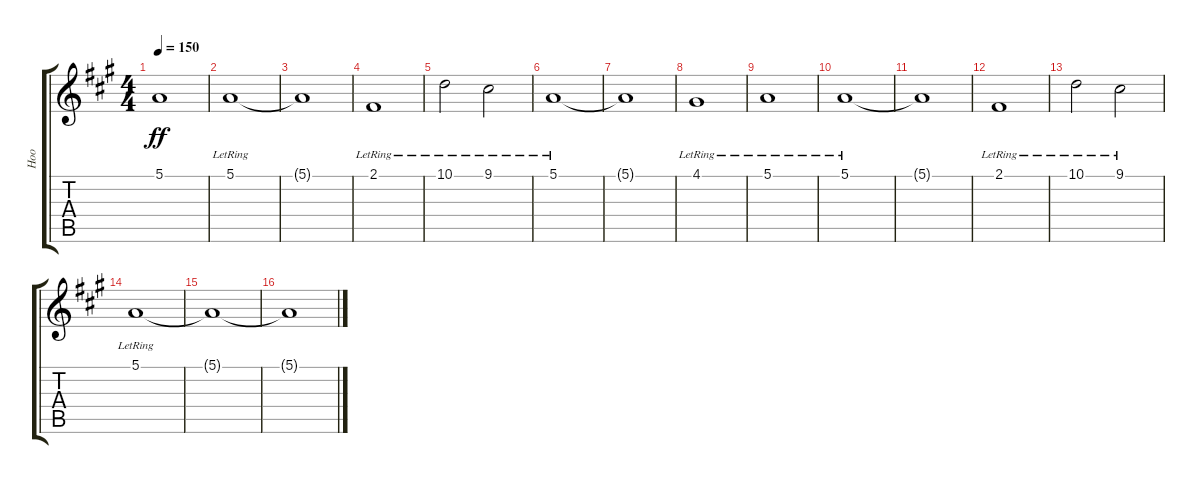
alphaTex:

\track ("Hoo" "Hoo") {instrument whistle}
\staff {score tabs}
\tuning (E4 B3 G3 D3 A2 E2) {hide}
\ts (4 4)
\tempo 150
\clef g2
\ks a
5.1{t}.1{dy ff} |
5.1{lr}.1{volume 12} |
5.1{t}.1 |
2.1{lr}.1 |
10.1{lr}.2 9.1{lr}.2 |
5.1{lr}.1 |
5.1{t}.1 |
4.1{lr}.1 |
5.1{lr}.1 |
5.1{lr}.1 |
5.1{t}.1 |
2.1{lr}.1 |
10.1{lr}.2 9.1{lr}.2 |
5.1{lr}.1 |
5.1{t}.1{volume 4} |
5.1{t}.1
